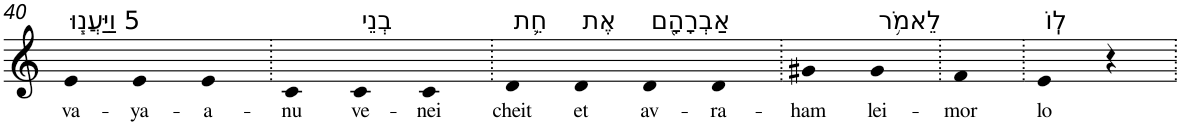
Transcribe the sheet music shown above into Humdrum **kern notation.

**kern	**text
*part1	*part1
*staff1	*staff1
*I"Piano	*
*I'Pno	*
!!LO:PB:g=z
*clefG2	*
*k[]	*
=40	=40
!LO:TX:a:t=5 וַיַּעֲנ֧וּ	!
!	!LO:LY:b
4e	va-
!	!LO:LY:b
4e	-ya-
!	!LO:LY:b
4e	-a-
=41.	=41.
!	!LO:LY:b
4c	-nu
!LO:TX:a:t=בְנֵי	!
!	!LO:LY:b
4c	ve-
!	!LO:LY:b
4c	-nei
=42.	=42.
!LO:TX:a:t=חֵ֛ת	!
!	!LO:LY:b
4d	cheit
!LO:TX:a:t=אֶת	!
!	!LO:LY:b
4d	et
!LO:TX:a:t=אַבְרָהָ֖ם	!
!	!LO:LY:b
4d	av-
!	!LO:LY:b
4d	-ra-
=43.	=43.
!	!LO:LY:b
4g#X	-ham
!LO:TX:a:t=לֵאמֹ֥ר	!
!	!LO:LY:b
4g#	lei-
=44.	=44.
!	!LO:LY:b
4f	-mor
=45.	=45.
!LO:TX:a:t=לֽוֹ	!
!	!LO:LY:b
4e	lo
4r	.
=.	=.
*-	*-
